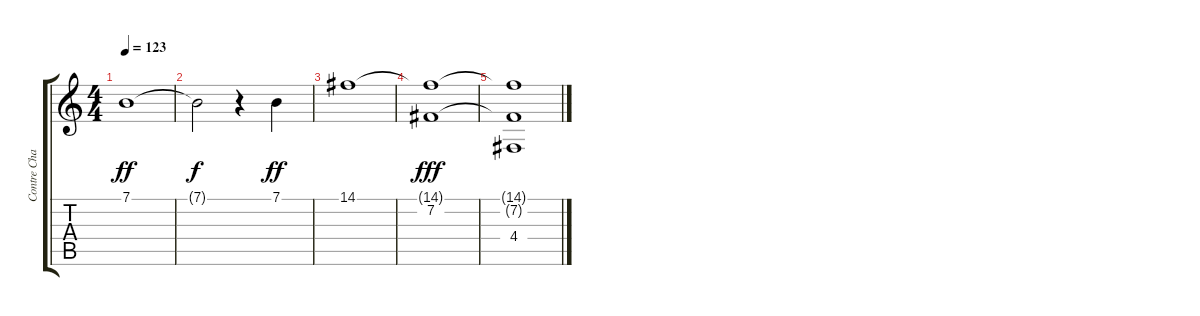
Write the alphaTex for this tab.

\track ("Contre Chant" "Contre Cha") {instrument choiraahs}
\staff {score tabs}
\tuning (E4 B3 G3 D3 A2 E2) {hide}
\ts (4 4)
\tempo 123
\clef g2
\ks c
7.1.1{dy ff} |
7.1{t}.2{dy f} r.4 7.1.4{dy ff} |
14.1.1 |
(14.1{t} 7.2).1{dy fff} |
(14.1{t} 7.2{t} 4.4).1
